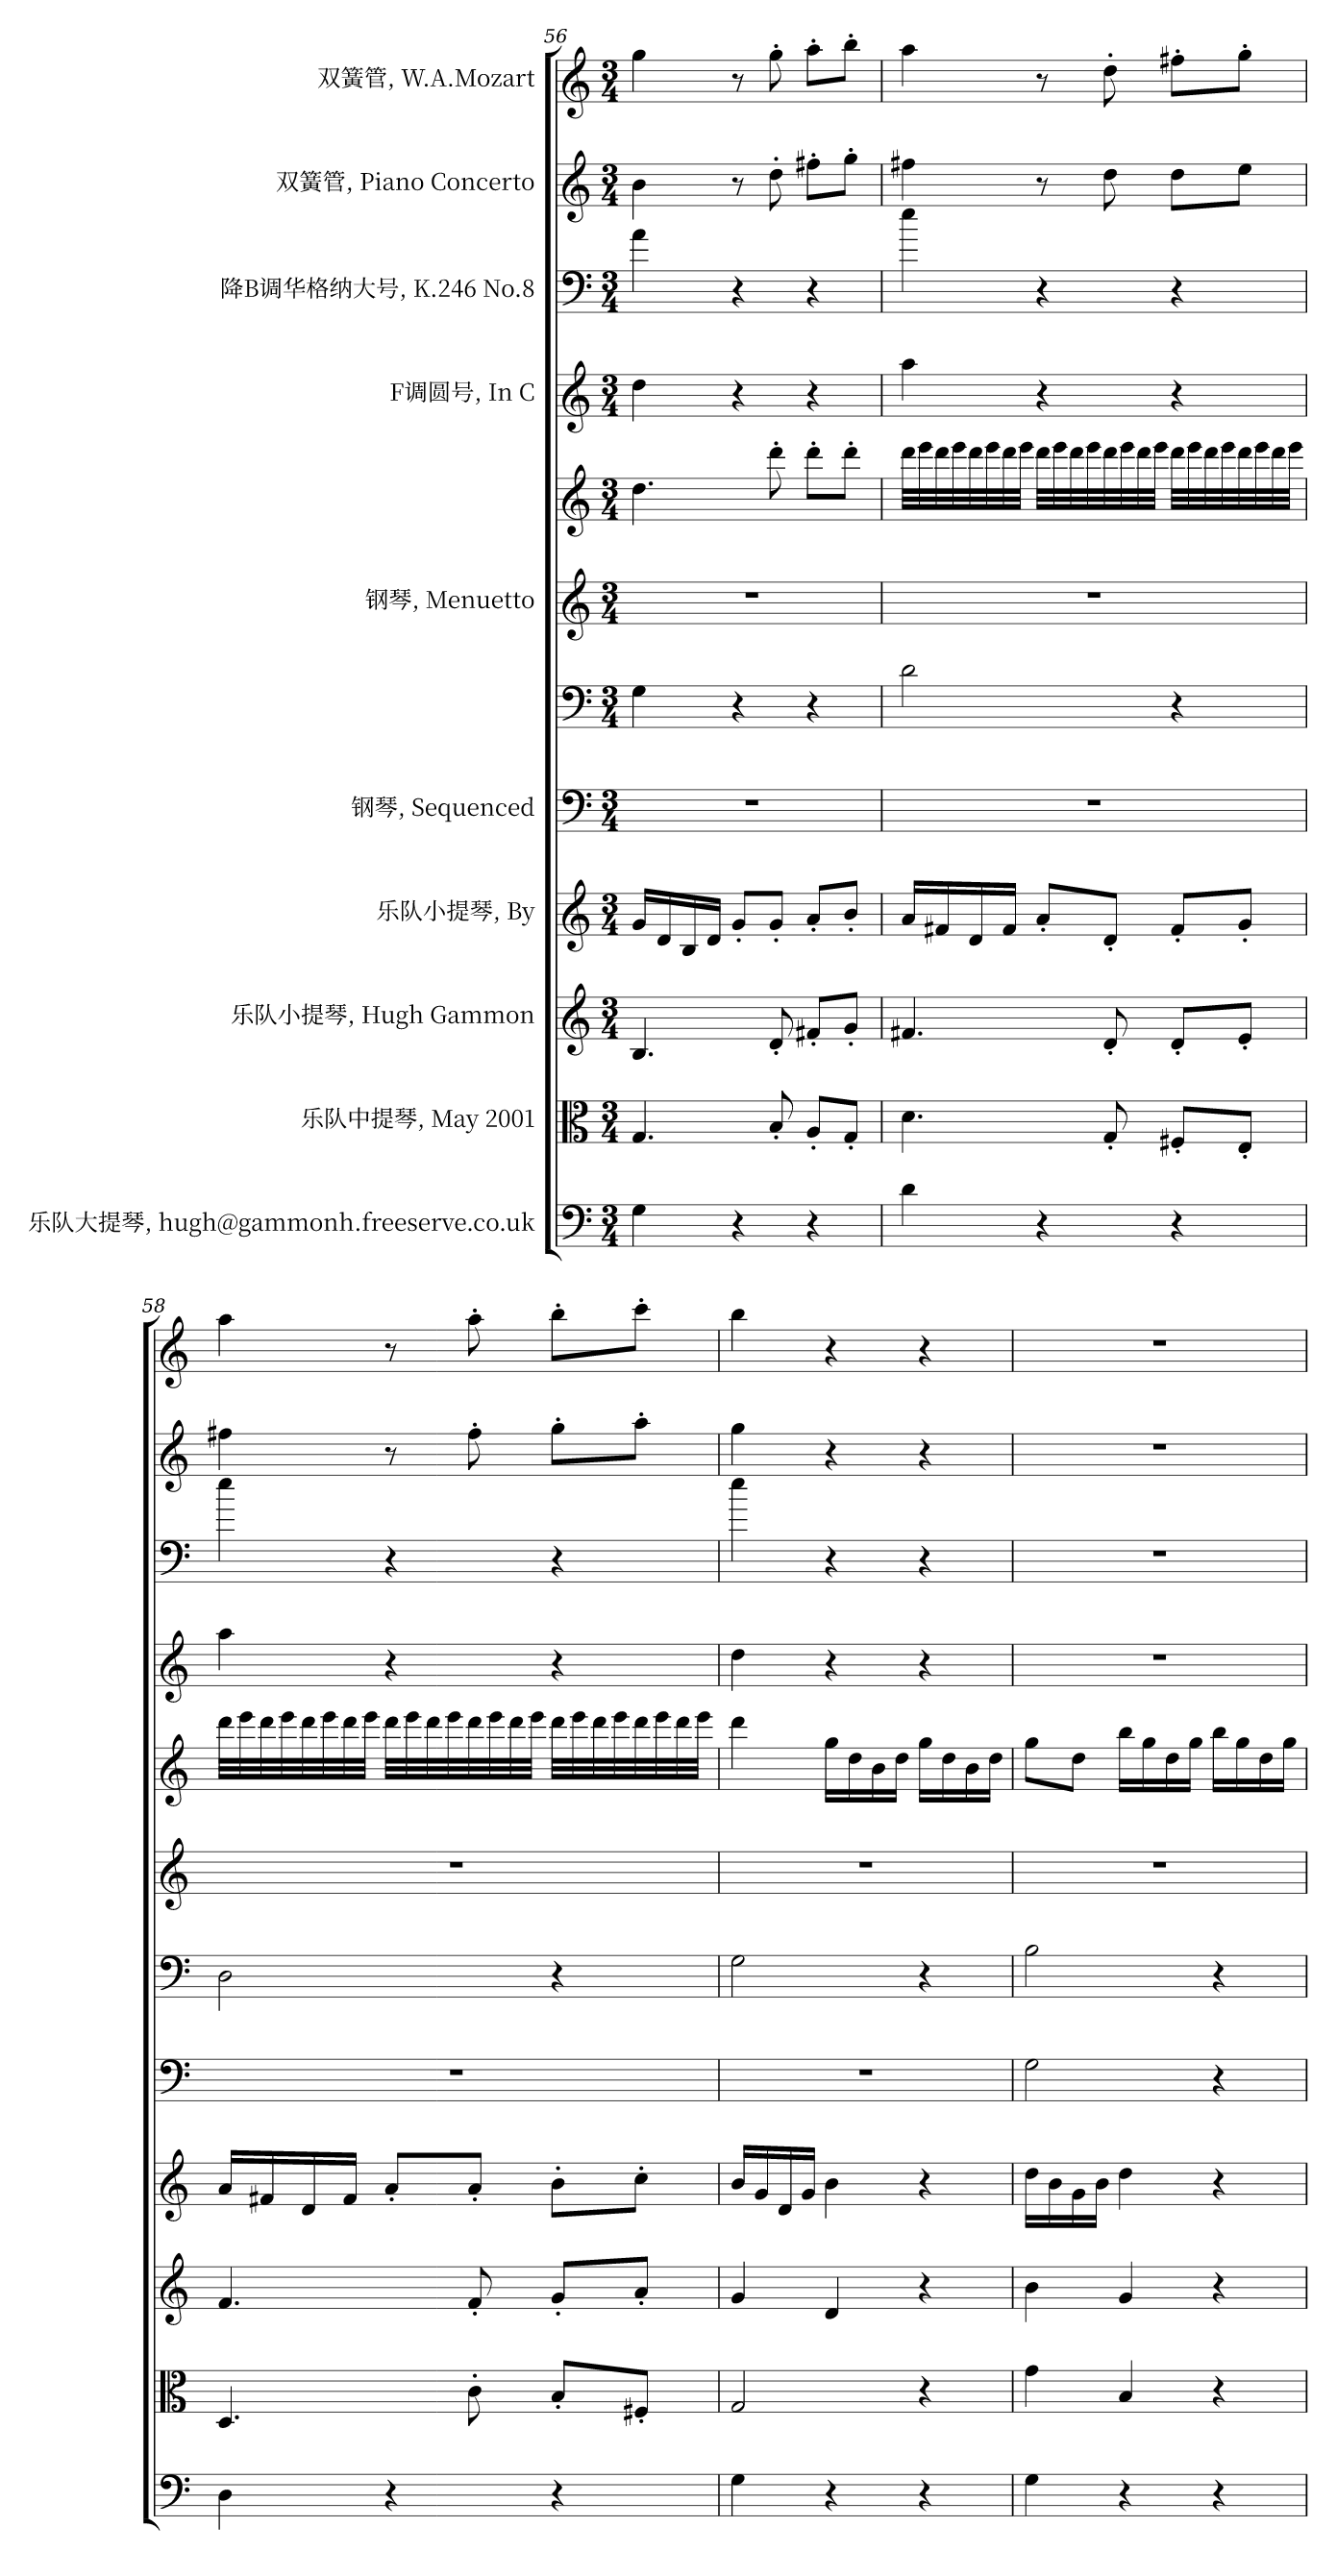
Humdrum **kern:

**kern	**kern	**kern	**kern	**kern	**kern	**kern	**kern	**kern	**kern	**kern	**kern
*part10	*part9	*part8	*part7	*part6	*part6	*part5	*part5	*part4	*part3	*part2	*part1
*staff12	*staff11	*staff10	*staff9	*staff8	*staff7	*staff6	*staff5	*staff4	*staff3	*staff2	*staff1
*I"乐队大提琴, hugh@gammonh.freeserve.co.uk	*I"乐队中提琴, May 2001	*I"乐队小提琴, Hugh Gammon	*I"乐队小提琴,         By	*I"钢琴, Sequenced	*	*I"钢琴, Menuetto	*	*I"F调圆号, In C	*I"降B调华格纳大号, K.246 No.8	*I"双簧管, Piano Concerto	*I"双簧管, W.A.Mozart
*clefF4	*clefC3	*clefG2	*clefG2	*clefF4	*clefF4	*clefG2	*clefG2	*clefG2	*clefF4	*clefG2	*clefG2
*	*	*	*	*	*	*	*	*ITrd4c7	*ITrd1c2	*	*
*k[]	*k[]	*k[]	*k[]	*k[]	*k[]	*k[]	*k[]	*k[b-]	*k[b-e-]	*k[]	*k[]
*M3/4	*M3/4	*M3/4	*M3/4	*M3/4	*M3/4	*M3/4	*M3/4	*M3/4	*M3/4	*M3/4	*M3/4
=56	=56	=56	=56	=56	=56	=56	=56	=56	=56	=56	=56
4G\	4.G/	4.B/	16g/LL	2.r	4G\	2.r	4.dd\	4g\	4g\	4b\	4gg\
.	.	.	16d/	.	.	.	.	.	.	.	.
.	.	.	16B/	.	.	.	.	.	.	.	.
.	.	.	16d/JJ	.	.	.	.	.	.	.	.
4r	.	.	8g'/L	.	4r	.	.	4r	4r	8r	8r
.	8B'/	8d'/	8g'/J	.	.	.	8ddd'\	.	.	8dd'\	8gg'\
4r	8A'/L	8f#X'/L	8a'/L	.	4r	.	8ddd'\L	4r	4r	8ff#X'\L	8aa'\L
.	8G'/J	8g'/J	8b'/J	.	.	.	8ddd'\J	.	.	8gg'\J	8bb'\J
!!LO:PB:g=z
=57	=57	=57	=57	=57	=57	=57	=57	=57	=57	=57	=57
4d\	4.d\	4.f#X/	16a/LL	2.r	2d\	2.r	32ddd\LLL	4dd\	4dd\	4ff#X\	4aa\
.	.	.	.	.	.	.	32eee\	.	.	.	.
.	.	.	16f#X/	.	.	.	32ddd\	.	.	.	.
.	.	.	.	.	.	.	32eee\	.	.	.	.
.	.	.	16d/	.	.	.	32ddd\	.	.	.	.
.	.	.	.	.	.	.	32eee\	.	.	.	.
.	.	.	16f#/JJ	.	.	.	32ddd\	.	.	.	.
.	.	.	.	.	.	.	32eee\JJJ	.	.	.	.
4r	.	.	8a'/L	.	.	.	32ddd\LLL	4r	4r	8r	8r
.	.	.	.	.	.	.	32eee\	.	.	.	.
.	.	.	.	.	.	.	32ddd\	.	.	.	.
.	.	.	.	.	.	.	32eee\	.	.	.	.
.	8G'/	8d'/	8d'/J	.	.	.	32ddd\	.	.	8dd\	8dd'\
.	.	.	.	.	.	.	32eee\	.	.	.	.
.	.	.	.	.	.	.	32ddd\	.	.	.	.
.	.	.	.	.	.	.	32eee\JJJ	.	.	.	.
4r	8F#X'/L	8d'/L	8f#'/L	.	4r	.	32ddd\LLL	4r	4r	8dd\L	8ff#X'\L
.	.	.	.	.	.	.	32eee\	.	.	.	.
.	.	.	.	.	.	.	32ddd\	.	.	.	.
.	.	.	.	.	.	.	32eee\	.	.	.	.
.	8E'/J	8e'/J	8g'/J	.	.	.	32ddd\	.	.	8ee\J	8gg'\J
.	.	.	.	.	.	.	32eee\	.	.	.	.
.	.	.	.	.	.	.	32ddd\	.	.	.	.
.	.	.	.	.	.	.	32eee\JJJ	.	.	.	.
!!LO:PB:g=z
=58	=58	=58	=58	=58	=58	=58	=58	=58	=58	=58	=58
4D\	4.D/	4.f/	16a/LL	2.r	2D\	2.r	32ddd\LLL	4dd\	4dd\	4ff#X\	4aa\
.	.	.	.	.	.	.	32eee\	.	.	.	.
.	.	.	16f#X/	.	.	.	32ddd\	.	.	.	.
.	.	.	.	.	.	.	32eee\	.	.	.	.
.	.	.	16d/	.	.	.	32ddd\	.	.	.	.
.	.	.	.	.	.	.	32eee\	.	.	.	.
.	.	.	16f#/JJ	.	.	.	32ddd\	.	.	.	.
.	.	.	.	.	.	.	32eee\JJJ	.	.	.	.
4r	.	.	8a'/L	.	.	.	32ddd\LLL	4r	4r	8r	8r
.	.	.	.	.	.	.	32eee\	.	.	.	.
.	.	.	.	.	.	.	32ddd\	.	.	.	.
.	.	.	.	.	.	.	32eee\	.	.	.	.
.	8c'\	8f'/	8a'/J	.	.	.	32ddd\	.	.	8ff#'\	8aa'\
.	.	.	.	.	.	.	32eee\	.	.	.	.
.	.	.	.	.	.	.	32ddd\	.	.	.	.
.	.	.	.	.	.	.	32eee\JJJ	.	.	.	.
4r	8B'/L	8g'/L	8b'\L	.	4r	.	32ddd\LLL	4r	4r	8gg'\L	8bb'\L
.	.	.	.	.	.	.	32eee\	.	.	.	.
.	.	.	.	.	.	.	32ddd\	.	.	.	.
.	.	.	.	.	.	.	32eee\	.	.	.	.
.	8F#X'/J	8a'/J	8cc'\J	.	.	.	32ddd\	.	.	8aa'\J	8ccc'\J
.	.	.	.	.	.	.	32eee\	.	.	.	.
.	.	.	.	.	.	.	32ddd\	.	.	.	.
.	.	.	.	.	.	.	32eee\JJJ	.	.	.	.
!!LO:PB:g=z
=59	=59	=59	=59	=59	=59	=59	=59	=59	=59	=59	=59
4G\	2G/	4g/	16b/LL	2.r	2G\	2.r	4ddd\	4g\	4dd\	4gg\	4bb\
.	.	.	16g/	.	.	.	.	.	.	.	.
.	.	.	16d/	.	.	.	.	.	.	.	.
.	.	.	16g/JJ	.	.	.	.	.	.	.	.
4r	.	4d/	4b\	.	.	.	16gg\LL	4r	4r	4r	4r
.	.	.	.	.	.	.	16dd\	.	.	.	.
.	.	.	.	.	.	.	16b\	.	.	.	.
.	.	.	.	.	.	.	16dd\JJ	.	.	.	.
4r	4r	4r	4r	.	4r	.	16gg\LL	4r	4r	4r	4r
.	.	.	.	.	.	.	16dd\	.	.	.	.
.	.	.	.	.	.	.	16b\	.	.	.	.
.	.	.	.	.	.	.	16dd\JJ	.	.	.	.
=60	=60	=60	=60	=60	=60	=60	=60	=60	=60	=60	=60
4G\	4g\	4b\	16dd\LL	2G\	2B\	2.r	8gg\L	2.r	2.r	2.r	2.r
.	.	.	16b\	.	.	.	.	.	.	.	.
.	.	.	16g\	.	.	.	8dd\J	.	.	.	.
.	.	.	16b\JJ	.	.	.	.	.	.	.	.
4r	4B/	4g/	4dd\	.	.	.	16bb\LL	.	.	.	.
.	.	.	.	.	.	.	16gg\	.	.	.	.
.	.	.	.	.	.	.	16dd\	.	.	.	.
.	.	.	.	.	.	.	16gg\JJ	.	.	.	.
4r	4r	4r	4r	4r	4r	.	16bb\LL	.	.	.	.
.	.	.	.	.	.	.	16gg\	.	.	.	.
.	.	.	.	.	.	.	16dd\	.	.	.	.
.	.	.	.	.	.	.	16gg\JJ	.	.	.	.
=	=	=	=	=	=	=	=	=	=	=	=
*-	*-	*-	*-	*-	*-	*-	*-	*-	*-	*-	*-
